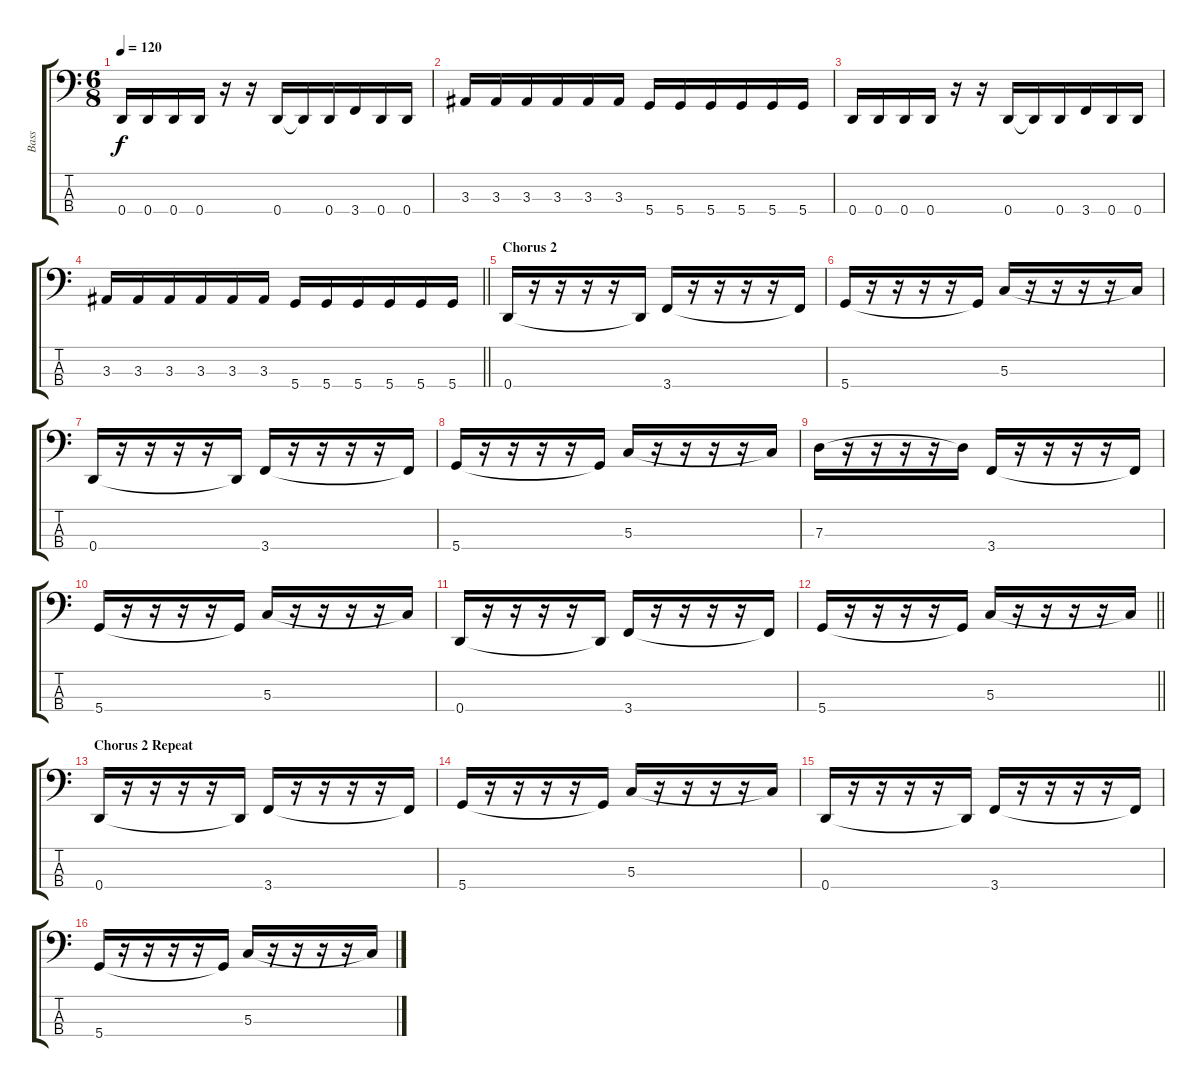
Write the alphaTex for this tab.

\track ("Bass" "Bass") {instrument electricbassfinger}
\staff {score tabs}
\tuning (F2 C2 G1 D1) {hide}
\ts (6 8)
\tempo 120
\clef f4
\ks c
0.4.16{dy f} 0.4.16 0.4.16 0.4.16 r.16 r.16 0.4.16 0.4{t}.16 0.4.16 3.4.16 0.4.16 0.4.16 |
3.3.16 3.3.16 3.3.16 3.3.16 3.3.16 3.3.16 5.4.16 5.4.16 5.4.16 5.4.16 5.4.16 5.4.16 |
0.4.16 0.4.16 0.4.16 0.4.16 r.16 r.16 0.4.16 0.4{t}.16 0.4.16 3.4.16 0.4.16 0.4.16 |
\barLineRight lightlight
3.3.16 3.3.16 3.3.16 3.3.16 3.3.16 3.3.16 5.4.16 5.4.16 5.4.16 5.4.16 5.4.16 5.4.16 |
\section ("" "Chorus 2")
0.4.16 r.16 r.16 r.16 r.16 0.4{t}.16 3.4.16 r.16 r.16 r.16 r.16 3.4{t}.16 |
5.4.16 r.16 r.16 r.16 r.16 5.4{t}.16 5.3.16 r.16 r.16 r.16 r.16 5.3{t}.16 |
0.4.16 r.16 r.16 r.16 r.16 0.4{t}.16 3.4.16 r.16 r.16 r.16 r.16 3.4{t}.16 |
5.4.16 r.16 r.16 r.16 r.16 5.4{t}.16 5.3.16 r.16 r.16 r.16 r.16 5.3{t}.16 |
7.3.16 r.16 r.16 r.16 r.16 7.3{t}.16 3.4.16 r.16 r.16 r.16 r.16 3.4{t}.16 |
5.4.16 r.16 r.16 r.16 r.16 5.4{t}.16 5.3.16 r.16 r.16 r.16 r.16 5.3{t}.16 |
0.4.16 r.16 r.16 r.16 r.16 0.4{t}.16 3.4.16 r.16 r.16 r.16 r.16 3.4{t}.16 |
\barLineRight lightlight
5.4.16 r.16 r.16 r.16 r.16 5.4{t}.16 5.3.16 r.16 r.16 r.16 r.16 5.3{t}.16 |
\section ("" "Chorus 2 Repeat")
0.4.16 r.16 r.16 r.16 r.16 0.4{t}.16 3.4.16 r.16 r.16 r.16 r.16 3.4{t}.16 |
5.4.16 r.16 r.16 r.16 r.16 5.4{t}.16 5.3.16 r.16 r.16 r.16 r.16 5.3{t}.16 |
0.4.16 r.16 r.16 r.16 r.16 0.4{t}.16 3.4.16 r.16 r.16 r.16 r.16 3.4{t}.16 |
5.4.16 r.16 r.16 r.16 r.16 5.4{t}.16 5.3.16 r.16 r.16 r.16 r.16 5.3{t}.16
